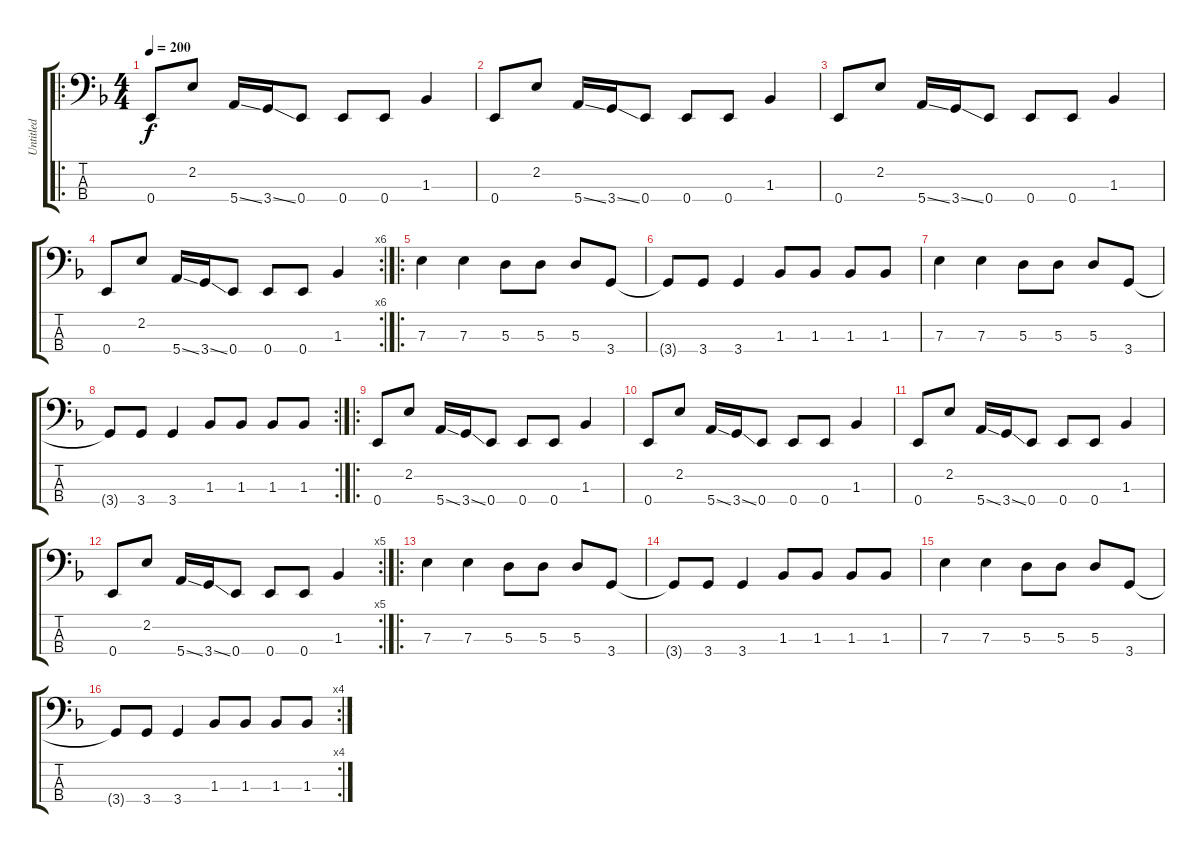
\track ("Untitled" "Untitled") {instrument electricbasspick}
\staff {score tabs}
\tuning (G2 D2 A1 E1) {hide}
\ro
\ts (4 4)
\tempo 200
\clef f4
\ks f
0.4.8{dy f instrument electricbasspick} 2.2.8 5.4{ss}.16 3.4{ss}.16 0.4.8 0.4.8 0.4.8 1.3.4 |
0.4.8 2.2.8 5.4{ss}.16 3.4{ss}.16 0.4.8 0.4.8 0.4.8 1.3.4 |
0.4.8 2.2.8 5.4{ss}.16 3.4{ss}.16 0.4.8 0.4.8 0.4.8 1.3.4 |
\rc 6
0.4.8 2.2.8 5.4{ss}.16 3.4{ss}.16 0.4.8 0.4.8 0.4.8 1.3.4 |
\ro
7.3.4 7.3.4 5.3.8 5.3.8 5.3.8 3.4.8 |
3.4{t}.8 3.4.8 3.4.4 1.3.8 1.3.8 1.3.8 1.3.8 |
7.3.4 7.3.4 5.3.8 5.3.8 5.3.8 3.4.8 |
\rc 2
3.4{t}.8 3.4.8 3.4.4 1.3.8 1.3.8 1.3.8 1.3.8 |
\ro
0.4.8 2.2.8 5.4{ss}.16 3.4{ss}.16 0.4.8 0.4.8 0.4.8 1.3.4 |
0.4.8 2.2.8 5.4{ss}.16 3.4{ss}.16 0.4.8 0.4.8 0.4.8 1.3.4 |
0.4.8 2.2.8 5.4{ss}.16 3.4{ss}.16 0.4.8 0.4.8 0.4.8 1.3.4 |
\rc 5
0.4.8 2.2.8 5.4{ss}.16 3.4{ss}.16 0.4.8 0.4.8 0.4.8 1.3.4 |
\ro
7.3.4 7.3.4 5.3.8 5.3.8 5.3.8 3.4.8 |
3.4{t}.8 3.4.8 3.4.4 1.3.8 1.3.8 1.3.8 1.3.8 |
7.3.4 7.3.4 5.3.8 5.3.8 5.3.8 3.4.8 |
\rc 4
3.4{t}.8 3.4.8 3.4.4 1.3.8 1.3.8 1.3.8 1.3.8
